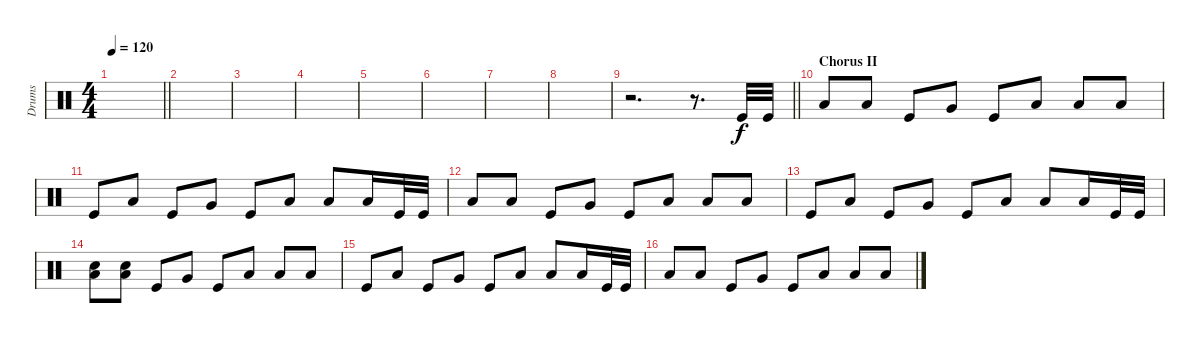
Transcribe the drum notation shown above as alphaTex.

\track ("Drums" "Drums") {instrument percussion}
\staff
\articulation defaults
\ts (4 4)
\tempo 120
\clef neutral
\barLineRight lightlight
\ks c
|
|
|
|
|
|
|
|
\barLineRight lightlight
r.2{d} r.8{d} "Kick (hit)".32 "Kick (hit)".32 |
\section ("" "Chorus II")
"Low Tom (hit)".8 "Low Tom (hit)".8 "Kick (hit)".8 "Very Low Tom (hit)".8 "Kick (hit)".8 "Low Floor Tom (hit)".8 "Low Floor Tom (hit)".8 "Low Floor Tom (hit)".8 |
"Kick (hit)".8 "Low Tom (hit)".8 "Kick (hit)".8 "Very Low Tom (hit)".8 "Kick (hit)".8 "Low Floor Tom (hit)".8 "Low Floor Tom (hit)".8 "Low Floor Tom (hit)".16 "Kick (hit)".32 "Kick (hit)".32 |
"Low Tom (hit)".8 "Low Tom (hit)".8 "Kick (hit)".8 "Very Low Tom (hit)".8 "Kick (hit)".8 "Low Floor Tom (hit)".8 "Low Floor Tom (hit)".8 "Low Floor Tom (hit)".8 |
"Kick (hit)".8 "Low Tom (hit)".8 "Kick (hit)".8 "Very Low Tom (hit)".8 "Kick (hit)".8 "Low Floor Tom (hit)".8 "Low Floor Tom (hit)".8 "Low Floor Tom (hit)".16 "Kick (hit)".32 "Kick (hit)".32 |
("Low Tom (hit)" "Electric Snare (hit)").8 ("Low Tom (hit)" "Electric Snare (hit)").8 "Kick (hit)".8 "Very Low Tom (hit)".8 "Kick (hit)".8 "Low Floor Tom (hit)".8 "Low Floor Tom (hit)".8 "Low Floor Tom (hit)".8 |
"Kick (hit)".8 "Low Tom (hit)".8 "Kick (hit)".8 "Very Low Tom (hit)".8 "Kick (hit)".8 "Low Floor Tom (hit)".8 "Low Floor Tom (hit)".8 "Low Floor Tom (hit)".16 "Kick (hit)".32 "Kick (hit)".32 |
"Low Tom (hit)".8 "Low Tom (hit)".8 "Kick (hit)".8 "Very Low Tom (hit)".8 "Kick (hit)".8 "Low Floor Tom (hit)".8 "Low Floor Tom (hit)".8 "Low Floor Tom (hit)".8
